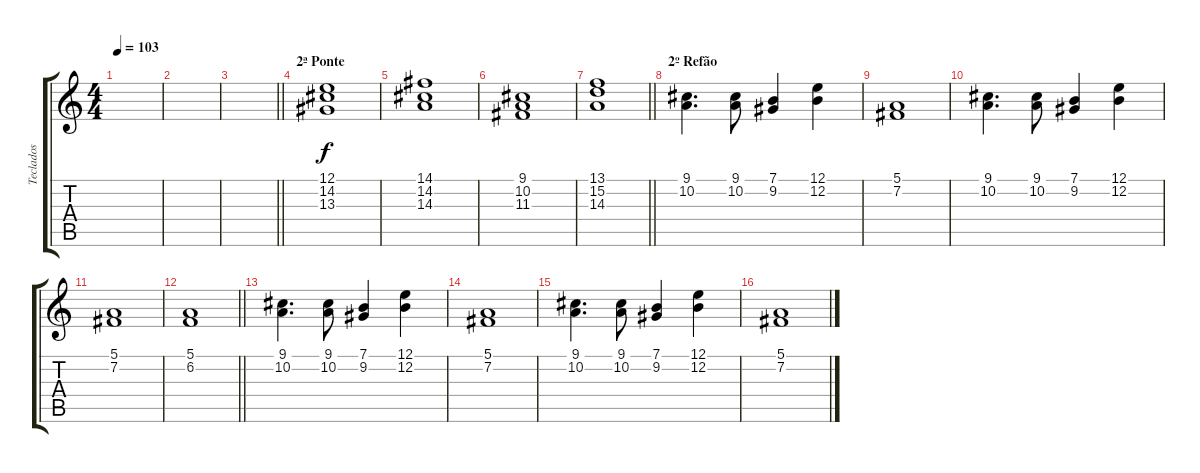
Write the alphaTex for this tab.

\track ("Teclados" "Teclados") {instrument lead2sawtooth}
\staff {score tabs}
\tuning (E4 B3 G3 D3 A2 E2) {hide}
\ts (4 4)
\tempo 103
\clef g2
\ks c
|
|
\barLineRight lightlight
|
\section ("" "2ª Ponte")
(12.1 14.2 13.3).1{volume 5} |
(14.1 14.2 14.3).1 |
(9.1 10.2 11.3).1 |
\barLineRight lightlight
(13.1 15.2 14.3).1 |
\section ("" "2º Refão")
(9.1 10.2).4{d volume 7} (9.1 10.2).8 (7.1 9.2).4 (12.1 12.2).4 |
(5.1 7.2).1 |
(9.1 10.2).4{d} (9.1 10.2).8 (7.1 9.2).4 (12.1 12.2).4 |
(5.1 7.2).1 |
\barLineRight lightlight
(5.1 6.2).1 |
(9.1 10.2).4{d} (9.1 10.2).8 (7.1 9.2).4 (12.1 12.2).4 |
(5.1 7.2).1 |
(9.1 10.2).4{d} (9.1 10.2).8 (7.1 9.2).4 (12.1 12.2).4 |
(5.1 7.2).1
